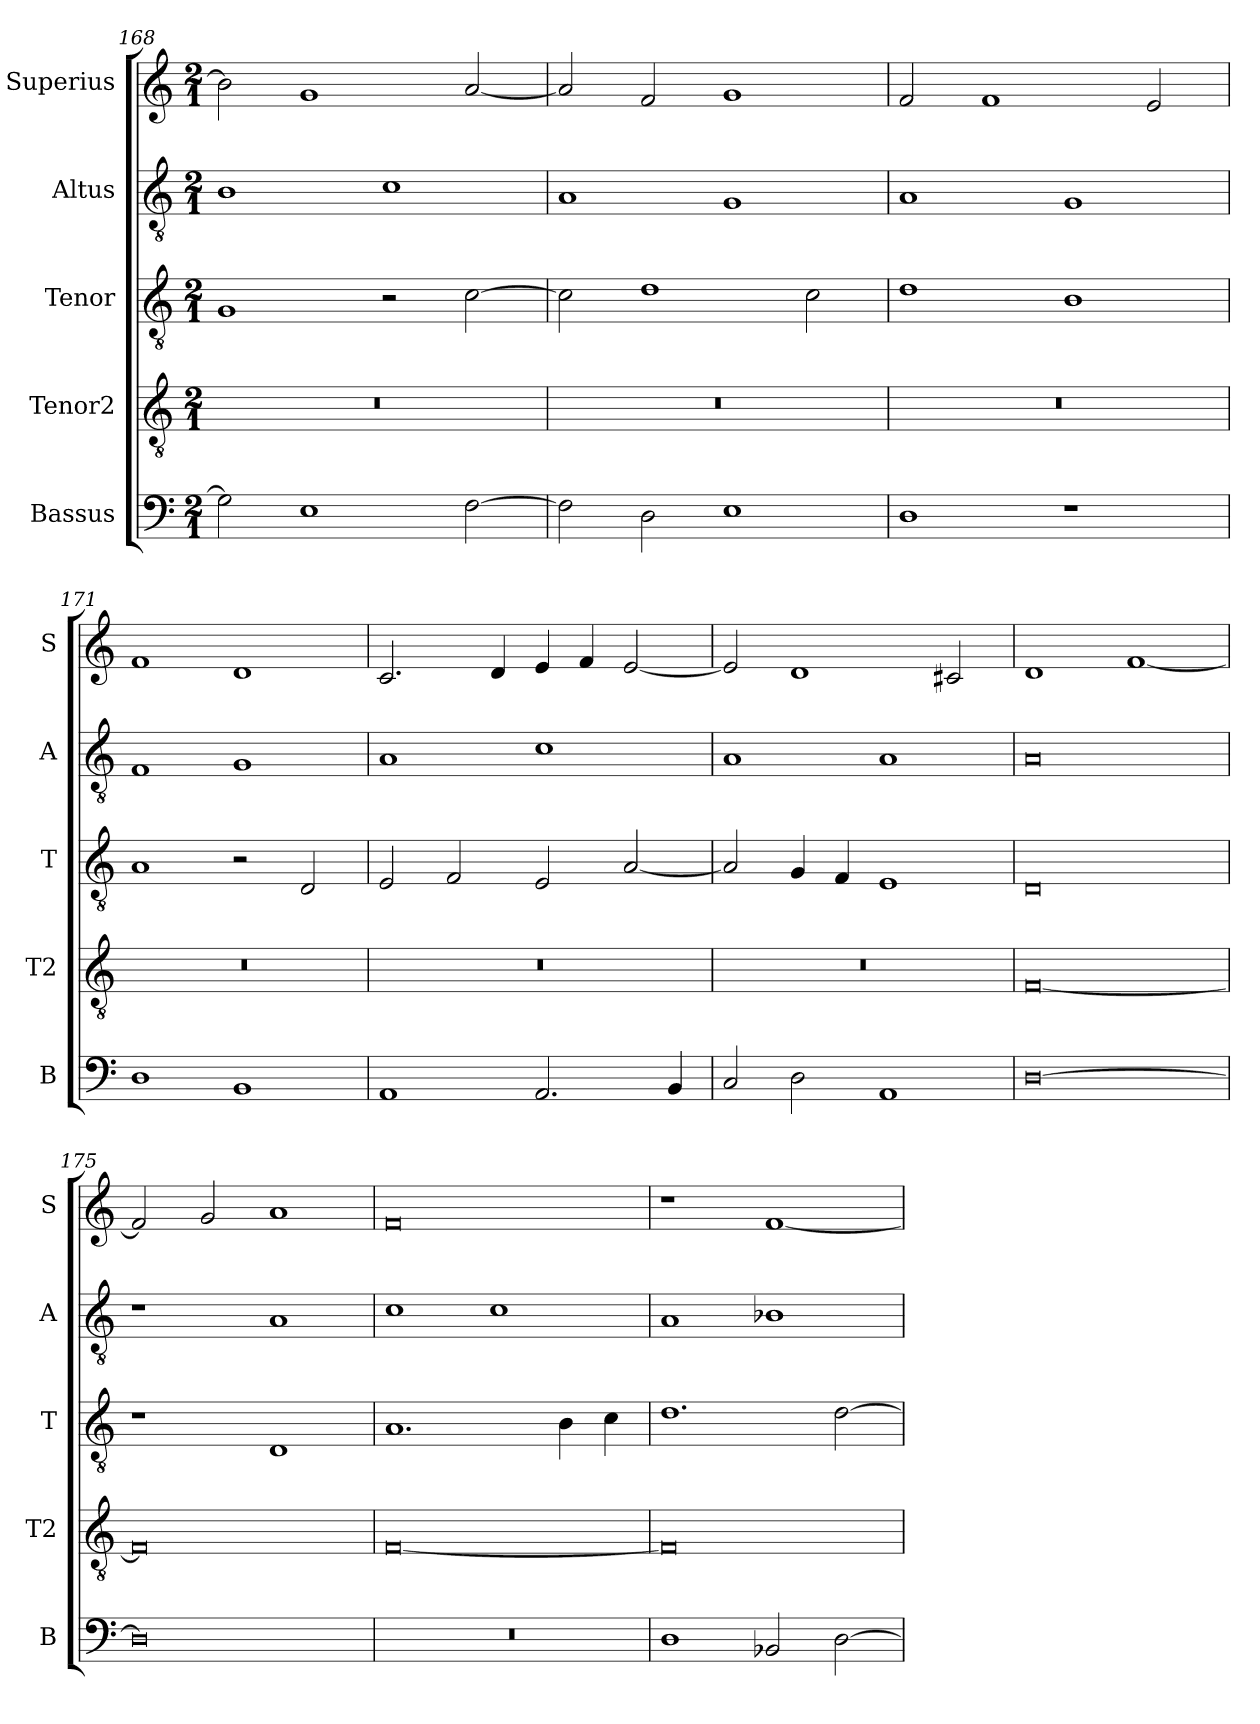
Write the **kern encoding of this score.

**kern	**kern	**kern	**kern	**kern
*part5	*part4	*part3	*part2	*part1
*staff5	*staff4	*staff3	*staff2	*staff1
*I"Bassus	*I"Tenor2	*I"Tenor	*I"Altus	*I"Superius
*I'B	*I'T2	*I'T	*I'A	*I'S
*clefF4	*clefGv2	*clefGv2	*clefGv2	*clefG2
*k[]	*k[]	*k[]	*k[]	*k[]
*M2/1	*M2/1	*M2/1	*M2/1	*M2/1
=168	=168	=168	=168	=168
2G\]	0r	1G	1B	2b\]
1E	.	.	.	1g
.	.	2r	1c	.
[2F\	.	[2c\	.	[2a/
=169	=169	=169	=169	=169
2F\]	0r	2c\]	1A	2a/]
2D\	.	1d	.	2f/
1E	.	.	1G	1g
.	.	2c\	.	.
=170	=170	=170	=170	=170
1D	0r	1d	1A	2f/
.	.	.	.	1f
1r	.	1B	1G	.
.	.	.	.	2e/
=171	=171	=171	=171	=171
1D	0r	1A	1F	1f
1BB	.	2r	1G	1d
.	.	2D/	.	.
=172	=172	=172	=172	=172
1AA	0r	2E/	1A	2.c/
.	.	2F/	.	.
.	.	.	.	4d/
2.AA/	.	2E/	1c	4e/
.	.	.	.	4f/
.	.	[2A/	.	[2e/
4BB/	.	.	.	.
=173	=173	=173	=173	=173
2C/	0r	2A/]	1A	2e/]
2D\	.	4G/	.	1d
.	.	4F/	.	.
1AA	.	1E	1A	.
.	.	.	.	2c#X/
=174	=174	=174	=174	=174
[0D	[0F	0D	0A	1d
.	.	.	.	[1f
=175	=175	=175	=175	=175
0D]	0F]	1r	1r	2f/]
.	.	.	.	2g/
.	.	1D	1A	1a
=176	=176	=176	=176	=176
0r	[0F	1.A	1c	0f
.	.	.	1c	.
.	.	4B\	.	.
.	.	4c\	.	.
=177	=177	=177	=177	=177
1D	0F]	1.d	1A	1r
2BB-X/	.	.	1B-X	[1f
[2D\	.	[2d\	.	.
=	=	=	=	=
*-	*-	*-	*-	*-
